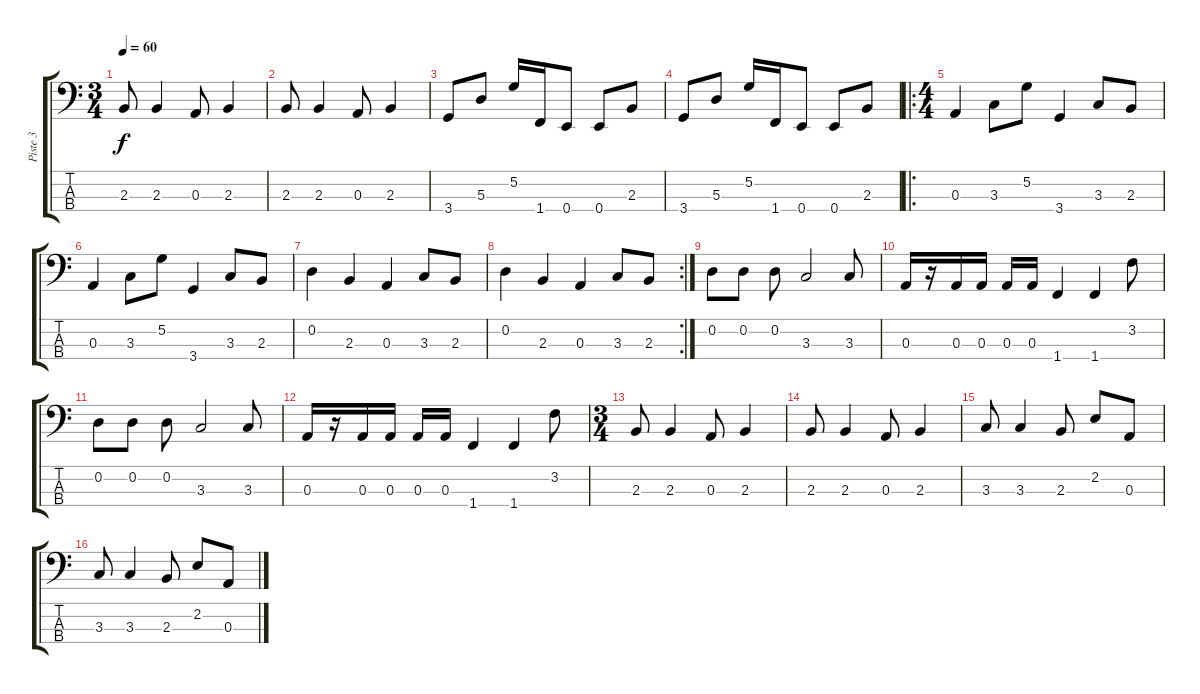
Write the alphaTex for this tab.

\track ("Piste 3" "Piste 3") {instrument electricbassfinger}
\staff {score tabs}
\tuning (G2 D2 A1 E1) {hide}
\ts (3 4)
\tempo 60
\clef f4
\ks c
2.3.8{dy f} 2.3.4 0.3.8 2.3.4 |
2.3.8 2.3.4 0.3.8 2.3.4 |
3.4.8 5.3.8 5.2.16 1.4.16 0.4.8 0.4.8 2.3.8 |
3.4.8 5.3.8 5.2.16 1.4.16 0.4.8 0.4.8 2.3.8 |
\ro
\ts (4 4)
0.3.4 3.3.8 5.2.8 3.4.4 3.3.8 2.3.8 |
0.3.4 3.3.8 5.2.8 3.4.4 3.3.8 2.3.8 |
0.2.4 2.3.4 0.3.4 3.3.8 2.3.8 |
\rc 2
0.2.4 2.3.4 0.3.4 3.3.8 2.3.8 |
0.2.8 0.2.8 0.2.8 3.3.2 3.3.8 |
0.3.16 r.16 0.3.16 0.3.16 0.3.16 0.3.16 1.4.4 1.4.4 3.2.8 |
0.2.8 0.2.8 0.2.8 3.3.2 3.3.8 |
0.3.16 r.16 0.3.16 0.3.16 0.3.16 0.3.16 1.4.4 1.4.4 3.2.8 |
\ts (3 4)
2.3.8 2.3.4 0.3.8 2.3.4 |
2.3.8 2.3.4 0.3.8 2.3.4 |
3.3.8 3.3.4 2.3.8 2.2.8 0.3.8 |
3.3.8 3.3.4 2.3.8 2.2.8 0.3.8
